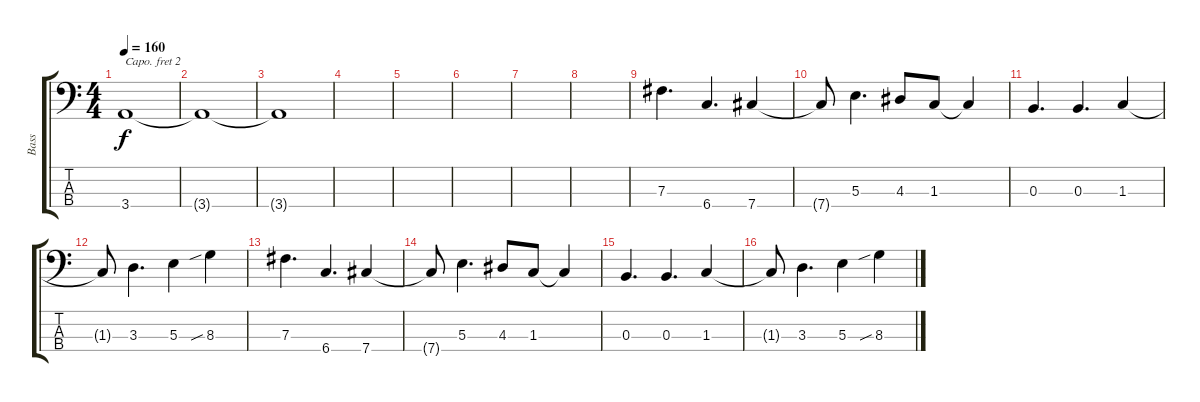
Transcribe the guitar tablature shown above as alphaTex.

\track ("Bass" "Bass") {instrument electricbassfinger}
\staff {score tabs}
\capo 2
\tuning (G2 D2 A1 E1) {hide}
\ts (4 4)
\tempo 160
\clef f4
\ks c
3.4.1{dy f} |
3.4{t}.1 |
3.4{t}.1 |
|
|
|
|
|
7.3.4{d} 6.4.4{d} 7.4.4 |
7.4{t}.8 5.3.4{d} 4.3.8 1.3.8 1.3{t}.4 |
0.3.4{d} 0.3.4{d} 1.3.4 |
1.3{t}.8 3.3.4{d} 5.3.4 8.3{sib}.4 |
7.3.4{d} 6.4.4{d} 7.4.4 |
7.4{t}.8 5.3.4{d} 4.3.8 1.3.8 1.3{t}.4 |
0.3.4{d} 0.3.4{d} 1.3.4 |
1.3{t}.8 3.3.4{d} 5.3.4 8.3{sib}.4
